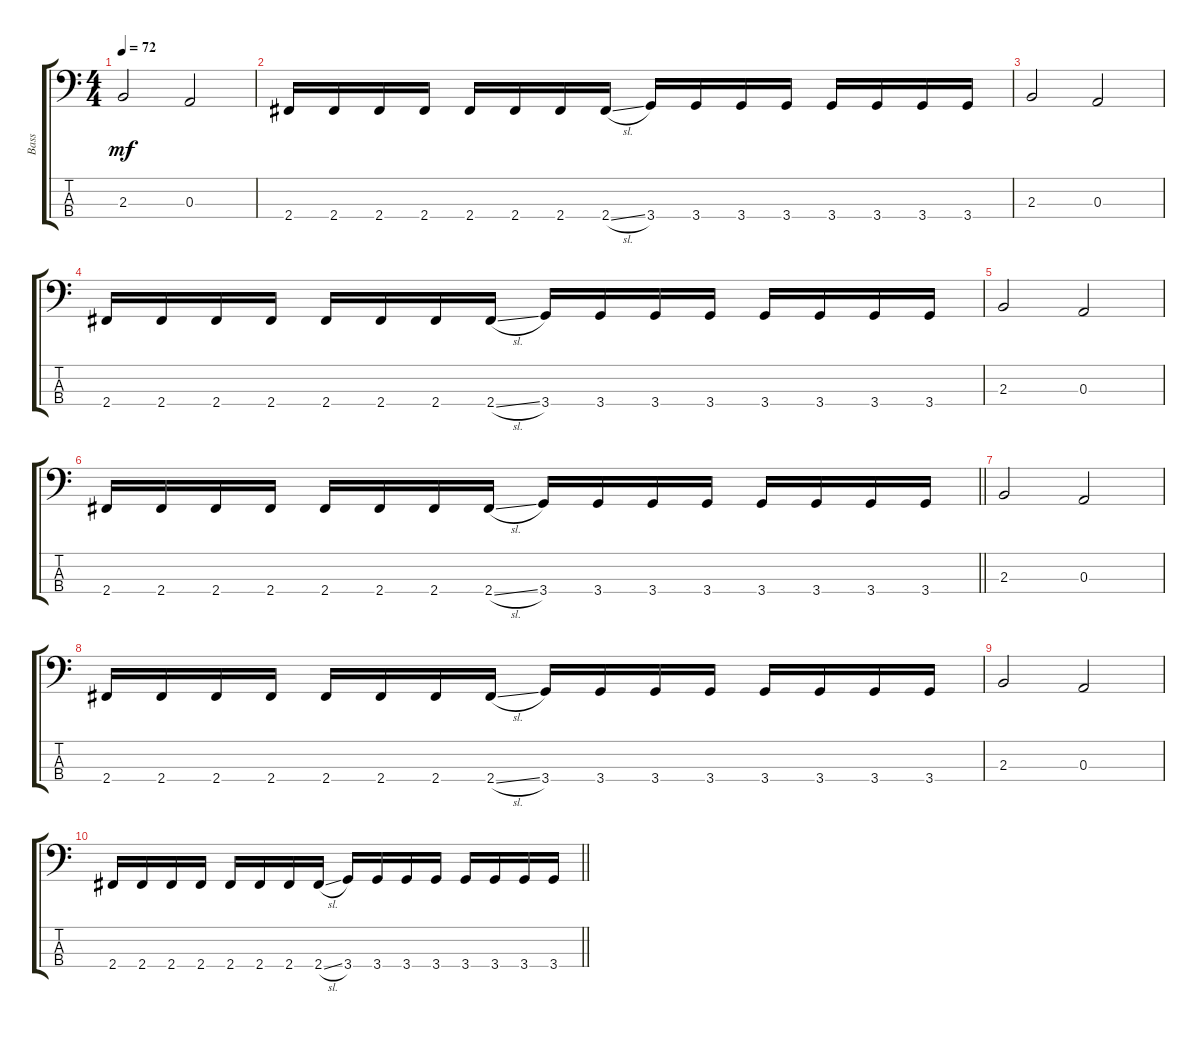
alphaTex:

\track ("Bass" "Bass") {instrument electricbasspick}
\staff {score tabs}
\tuning (G2 D2 A1 E1) {hide}
\ts (4 4)
\tempo 72
\clef f4
\ks c
2.3.2{dy mf} 0.3.2 |
2.4.16 2.4.16 2.4.16 2.4.16 2.4.16 2.4.16 2.4.16 2.4{sl}.16 3.4.16 3.4.16 3.4.16 3.4.16 3.4.16 3.4.16 3.4.16 3.4.16 |
2.3.2 0.3.2 |
2.4.16 2.4.16 2.4.16 2.4.16 2.4.16 2.4.16 2.4.16 2.4{sl}.16 3.4.16 3.4.16 3.4.16 3.4.16 3.4.16 3.4.16 3.4.16 3.4.16 |
2.3.2 0.3.2 |
\barLineRight lightlight
2.4.16 2.4.16 2.4.16 2.4.16 2.4.16 2.4.16 2.4.16 2.4{sl}.16 3.4.16 3.4.16 3.4.16 3.4.16 3.4.16 3.4.16 3.4.16 3.4.16 |
2.3.2 0.3.2 |
2.4.16 2.4.16 2.4.16 2.4.16 2.4.16 2.4.16 2.4.16 2.4{sl}.16 3.4.16 3.4.16 3.4.16 3.4.16 3.4.16 3.4.16 3.4.16 3.4.16 |
2.3.2 0.3.2 |
\barLineRight lightlight
2.4.16 2.4.16 2.4.16 2.4.16 2.4.16 2.4.16 2.4.16 2.4{sl}.16 3.4.16 3.4.16 3.4.16 3.4.16 3.4.16 3.4.16 3.4.16 3.4.16
